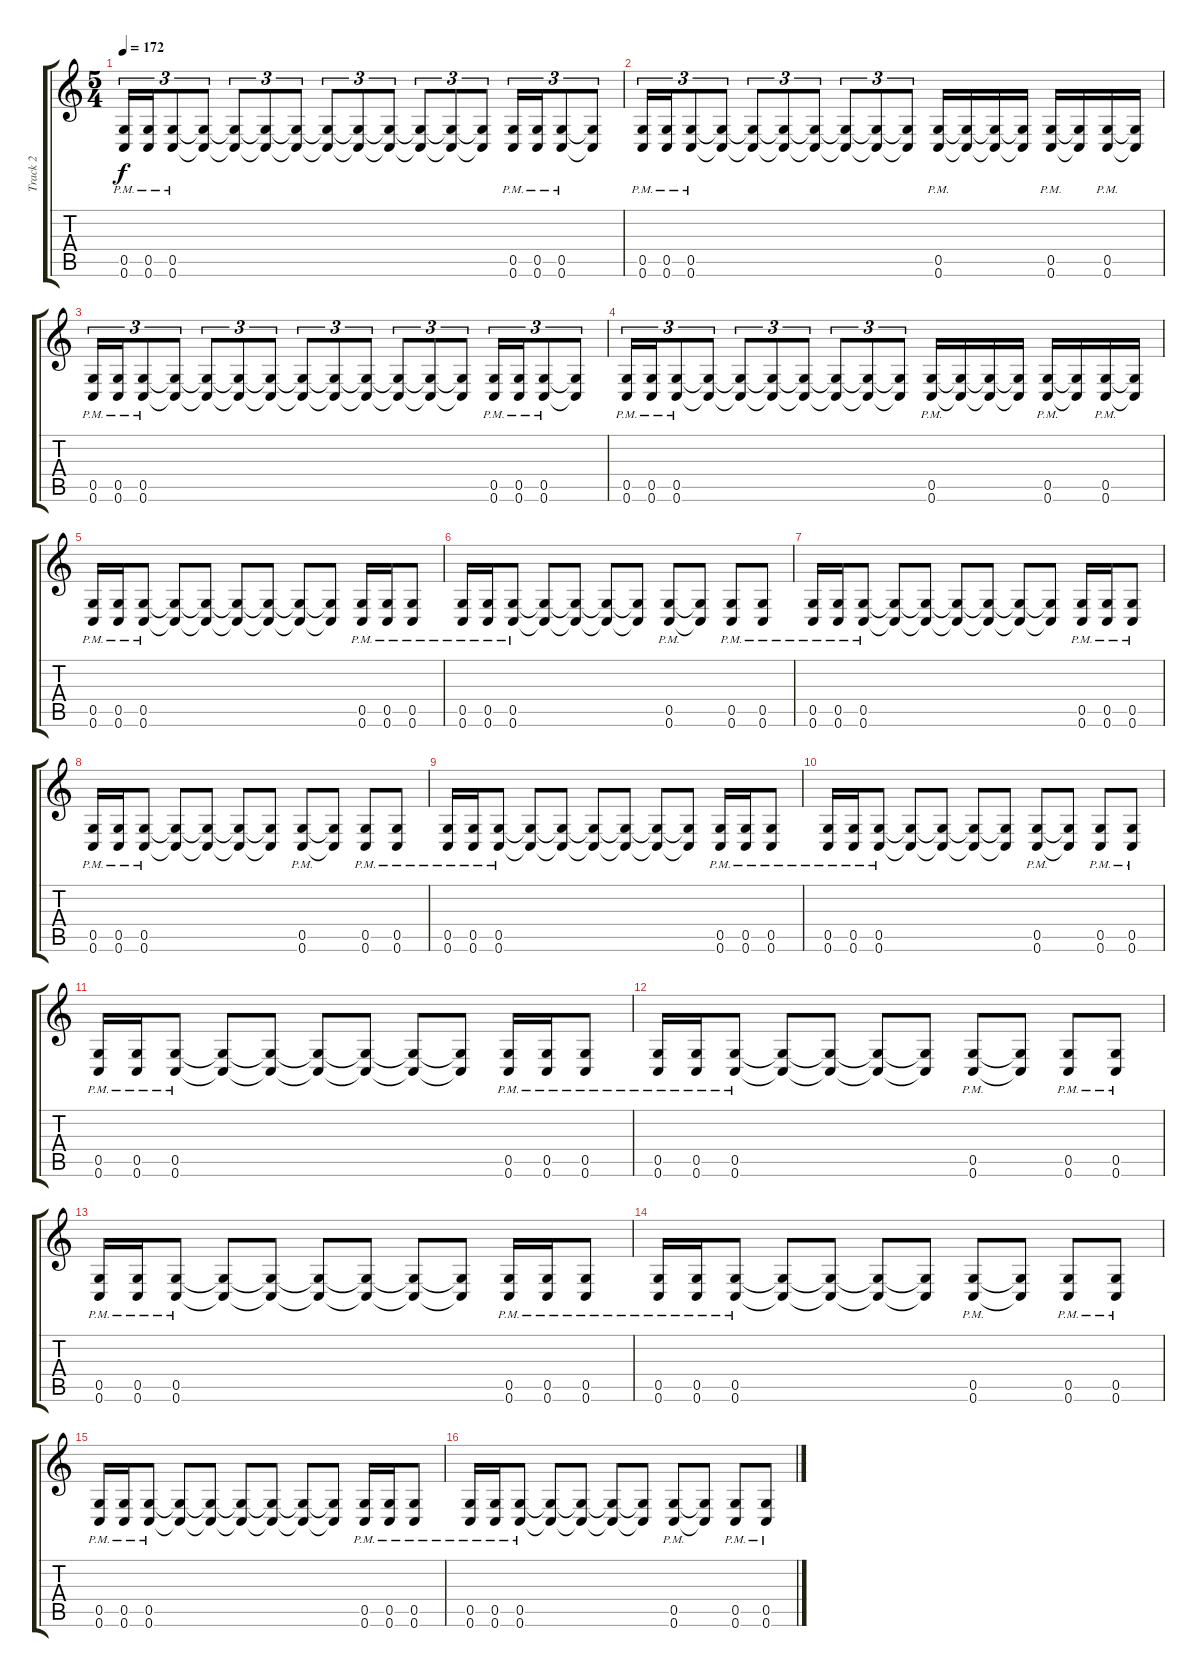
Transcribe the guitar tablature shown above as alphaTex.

\track ("Track 2" "Track 2") {instrument distortionguitar}
\staff {score tabs}
\tuning (D4 A3 F3 C3 G2 C2) {hide}
\ts (5 4)
\tempo 172
\clef g2
\ks c
(0.5{pm} 0.6{pm}).16{tu (3 2) dy f} (0.5{pm} 0.6{pm}).16{tu (3 2)} (0.5{pm} 0.6{pm}).8{tu (3 2)} (0.5{t} 0.6{t}).8{tu (3 2)} (0.5{t} 0.6{t}).8{tu (3 2)} (0.5{t} 0.6{t}).8{tu (3 2)} (0.5{t} 0.6{t}).8{tu (3 2)} (0.5{t} 0.6{t}).8{tu (3 2)} (0.5{t} 0.6{t}).8{tu (3 2)} (0.5{t} 0.6{t}).8{tu (3 2)} (0.5{t} 0.6{t}).8{tu (3 2)} (0.5{t} 0.6{t}).8{tu (3 2)} (0.5{t} 0.6{t}).8{tu (3 2)} (0.5{pm} 0.6{pm}).16{tu (3 2)} (0.5{pm} 0.6{pm}).16{tu (3 2)} (0.5{pm} 0.6{pm}).8{tu (3 2)} (0.5{t} 0.6{t}).8{tu (3 2)} |
(0.5{pm} 0.6{pm}).16{tu (3 2)} (0.5{pm} 0.6{pm}).16{tu (3 2)} (0.5{pm} 0.6{pm}).8{tu (3 2)} (0.5{t} 0.6{t}).8{tu (3 2)} (0.5{t} 0.6{t}).8{tu (3 2)} (0.5{t} 0.6{t}).8{tu (3 2)} (0.5{t} 0.6{t}).8{tu (3 2)} (0.5{t} 0.6{t}).8{tu (3 2)} (0.5{t} 0.6{t}).8{tu (3 2)} (0.5{t} 0.6{t}).8{tu (3 2)} (0.5{pm} 0.6{pm}).16 (0.5{t} 0.6{t}).16 (0.5{t} 0.6{t}).16 (0.5{t} 0.6{t}).16 (0.5{pm} 0.6{pm}).16 (0.5{t} 0.6{t}).16 (0.5{pm} 0.6{pm}).16 (0.5{t} 0.6{t}).16 |
(0.5{pm} 0.6{pm}).16{tu (3 2)} (0.5{pm} 0.6{pm}).16{tu (3 2)} (0.5{pm} 0.6{pm}).8{tu (3 2)} (0.5{t} 0.6{t}).8{tu (3 2)} (0.5{t} 0.6{t}).8{tu (3 2)} (0.5{t} 0.6{t}).8{tu (3 2)} (0.5{t} 0.6{t}).8{tu (3 2)} (0.5{t} 0.6{t}).8{tu (3 2)} (0.5{t} 0.6{t}).8{tu (3 2)} (0.5{t} 0.6{t}).8{tu (3 2)} (0.5{t} 0.6{t}).8{tu (3 2)} (0.5{t} 0.6{t}).8{tu (3 2)} (0.5{t} 0.6{t}).8{tu (3 2)} (0.5{pm} 0.6{pm}).16{tu (3 2)} (0.5{pm} 0.6{pm}).16{tu (3 2)} (0.5{pm} 0.6{pm}).8{tu (3 2)} (0.5{t} 0.6{t}).8{tu (3 2)} |
(0.5{pm} 0.6{pm}).16{tu (3 2)} (0.5{pm} 0.6{pm}).16{tu (3 2)} (0.5{pm} 0.6{pm}).8{tu (3 2)} (0.5{t} 0.6{t}).8{tu (3 2)} (0.5{t} 0.6{t}).8{tu (3 2)} (0.5{t} 0.6{t}).8{tu (3 2)} (0.5{t} 0.6{t}).8{tu (3 2)} (0.5{t} 0.6{t}).8{tu (3 2)} (0.5{t} 0.6{t}).8{tu (3 2)} (0.5{t} 0.6{t}).8{tu (3 2)} (0.5{pm} 0.6{pm}).16 (0.5{t} 0.6{t}).16 (0.5{t} 0.6{t}).16 (0.5{t} 0.6{t}).16 (0.5{pm} 0.6{pm}).16 (0.5{t} 0.6{t}).16 (0.5{pm} 0.6{pm}).16 (0.5{t} 0.6{t}).16 |
(0.5{pm} 0.6{pm}).16 (0.5{pm} 0.6{pm}).16 (0.5{pm} 0.6{pm}).8 (0.5{t} 0.6{t}).8 (0.5{t} 0.6{t}).8 (0.5{t} 0.6{t}).8 (0.5{t} 0.6{t}).8 (0.5{t} 0.6{t}).8 (0.5{t} 0.6{t}).8 (0.5{pm} 0.6{pm}).16 (0.5{pm} 0.6{pm}).16 (0.5{pm} 0.6{pm}).8 |
(0.5{pm} 0.6{pm}).16 (0.5{pm} 0.6{pm}).16 (0.5{pm} 0.6{pm}).8 (0.5{t} 0.6{t}).8 (0.5{t} 0.6{t}).8 (0.5{t} 0.6{t}).8 (0.5{t} 0.6{t}).8 (0.5{pm} 0.6{pm}).8 (0.5{t} 0.6{t}).8 (0.5{pm} 0.6{pm}).8 (0.5{pm} 0.6{pm}).8 |
(0.5{pm} 0.6{pm}).16 (0.5{pm} 0.6{pm}).16 (0.5{pm} 0.6{pm}).8 (0.5{t} 0.6{t}).8 (0.5{t} 0.6{t}).8 (0.5{t} 0.6{t}).8 (0.5{t} 0.6{t}).8 (0.5{t} 0.6{t}).8 (0.5{t} 0.6{t}).8 (0.5{pm} 0.6{pm}).16 (0.5{pm} 0.6{pm}).16 (0.5{pm} 0.6{pm}).8 |
(0.5{pm} 0.6{pm}).16 (0.5{pm} 0.6{pm}).16 (0.5{pm} 0.6{pm}).8 (0.5{t} 0.6{t}).8 (0.5{t} 0.6{t}).8 (0.5{t} 0.6{t}).8 (0.5{t} 0.6{t}).8 (0.5{pm} 0.6{pm}).8 (0.5{t} 0.6{t}).8 (0.5{pm} 0.6{pm}).8 (0.5{pm} 0.6{pm}).8 |
(0.5{pm} 0.6{pm}).16 (0.5{pm} 0.6{pm}).16 (0.5{pm} 0.6{pm}).8 (0.5{t} 0.6{t}).8 (0.5{t} 0.6{t}).8 (0.5{t} 0.6{t}).8 (0.5{t} 0.6{t}).8 (0.5{t} 0.6{t}).8 (0.5{t} 0.6{t}).8 (0.5{pm} 0.6{pm}).16 (0.5{pm} 0.6{pm}).16 (0.5{pm} 0.6{pm}).8 |
(0.5{pm} 0.6{pm}).16 (0.5{pm} 0.6{pm}).16 (0.5{pm} 0.6{pm}).8 (0.5{t} 0.6{t}).8 (0.5{t} 0.6{t}).8 (0.5{t} 0.6{t}).8 (0.5{t} 0.6{t}).8 (0.5{pm} 0.6{pm}).8 (0.5{t} 0.6{t}).8 (0.5{pm} 0.6{pm}).8 (0.5{pm} 0.6{pm}).8 |
(0.5{pm} 0.6{pm}).16 (0.5{pm} 0.6{pm}).16 (0.5{pm} 0.6{pm}).8 (0.5{t} 0.6{t}).8 (0.5{t} 0.6{t}).8 (0.5{t} 0.6{t}).8 (0.5{t} 0.6{t}).8 (0.5{t} 0.6{t}).8 (0.5{t} 0.6{t}).8 (0.5{pm} 0.6{pm}).16 (0.5{pm} 0.6{pm}).16 (0.5{pm} 0.6{pm}).8 |
(0.5{pm} 0.6{pm}).16 (0.5{pm} 0.6{pm}).16 (0.5{pm} 0.6{pm}).8 (0.5{t} 0.6{t}).8 (0.5{t} 0.6{t}).8 (0.5{t} 0.6{t}).8 (0.5{t} 0.6{t}).8 (0.5{pm} 0.6{pm}).8 (0.5{t} 0.6{t}).8 (0.5{pm} 0.6{pm}).8 (0.5{pm} 0.6{pm}).8 |
(0.5{pm} 0.6{pm}).16 (0.5{pm} 0.6{pm}).16 (0.5{pm} 0.6{pm}).8 (0.5{t} 0.6{t}).8 (0.5{t} 0.6{t}).8 (0.5{t} 0.6{t}).8 (0.5{t} 0.6{t}).8 (0.5{t} 0.6{t}).8 (0.5{t} 0.6{t}).8 (0.5{pm} 0.6{pm}).16 (0.5{pm} 0.6{pm}).16 (0.5{pm} 0.6{pm}).8 |
(0.5{pm} 0.6{pm}).16 (0.5{pm} 0.6{pm}).16 (0.5{pm} 0.6{pm}).8 (0.5{t} 0.6{t}).8 (0.5{t} 0.6{t}).8 (0.5{t} 0.6{t}).8 (0.5{t} 0.6{t}).8 (0.5{pm} 0.6{pm}).8 (0.5{t} 0.6{t}).8 (0.5{pm} 0.6{pm}).8 (0.5{pm} 0.6{pm}).8 |
(0.5{pm} 0.6{pm}).16 (0.5{pm} 0.6{pm}).16 (0.5{pm} 0.6{pm}).8 (0.5{t} 0.6{t}).8 (0.5{t} 0.6{t}).8 (0.5{t} 0.6{t}).8 (0.5{t} 0.6{t}).8 (0.5{t} 0.6{t}).8 (0.5{t} 0.6{t}).8 (0.5{pm} 0.6{pm}).16 (0.5{pm} 0.6{pm}).16 (0.5{pm} 0.6{pm}).8 |
(0.5{pm} 0.6{pm}).16 (0.5{pm} 0.6{pm}).16 (0.5{pm} 0.6{pm}).8 (0.5{t} 0.6{t}).8 (0.5{t} 0.6{t}).8 (0.5{t} 0.6{t}).8 (0.5{t} 0.6{t}).8 (0.5{pm} 0.6{pm}).8 (0.5{t} 0.6{t}).8 (0.5{pm} 0.6{pm}).8 (0.5{pm} 0.6{pm}).8
